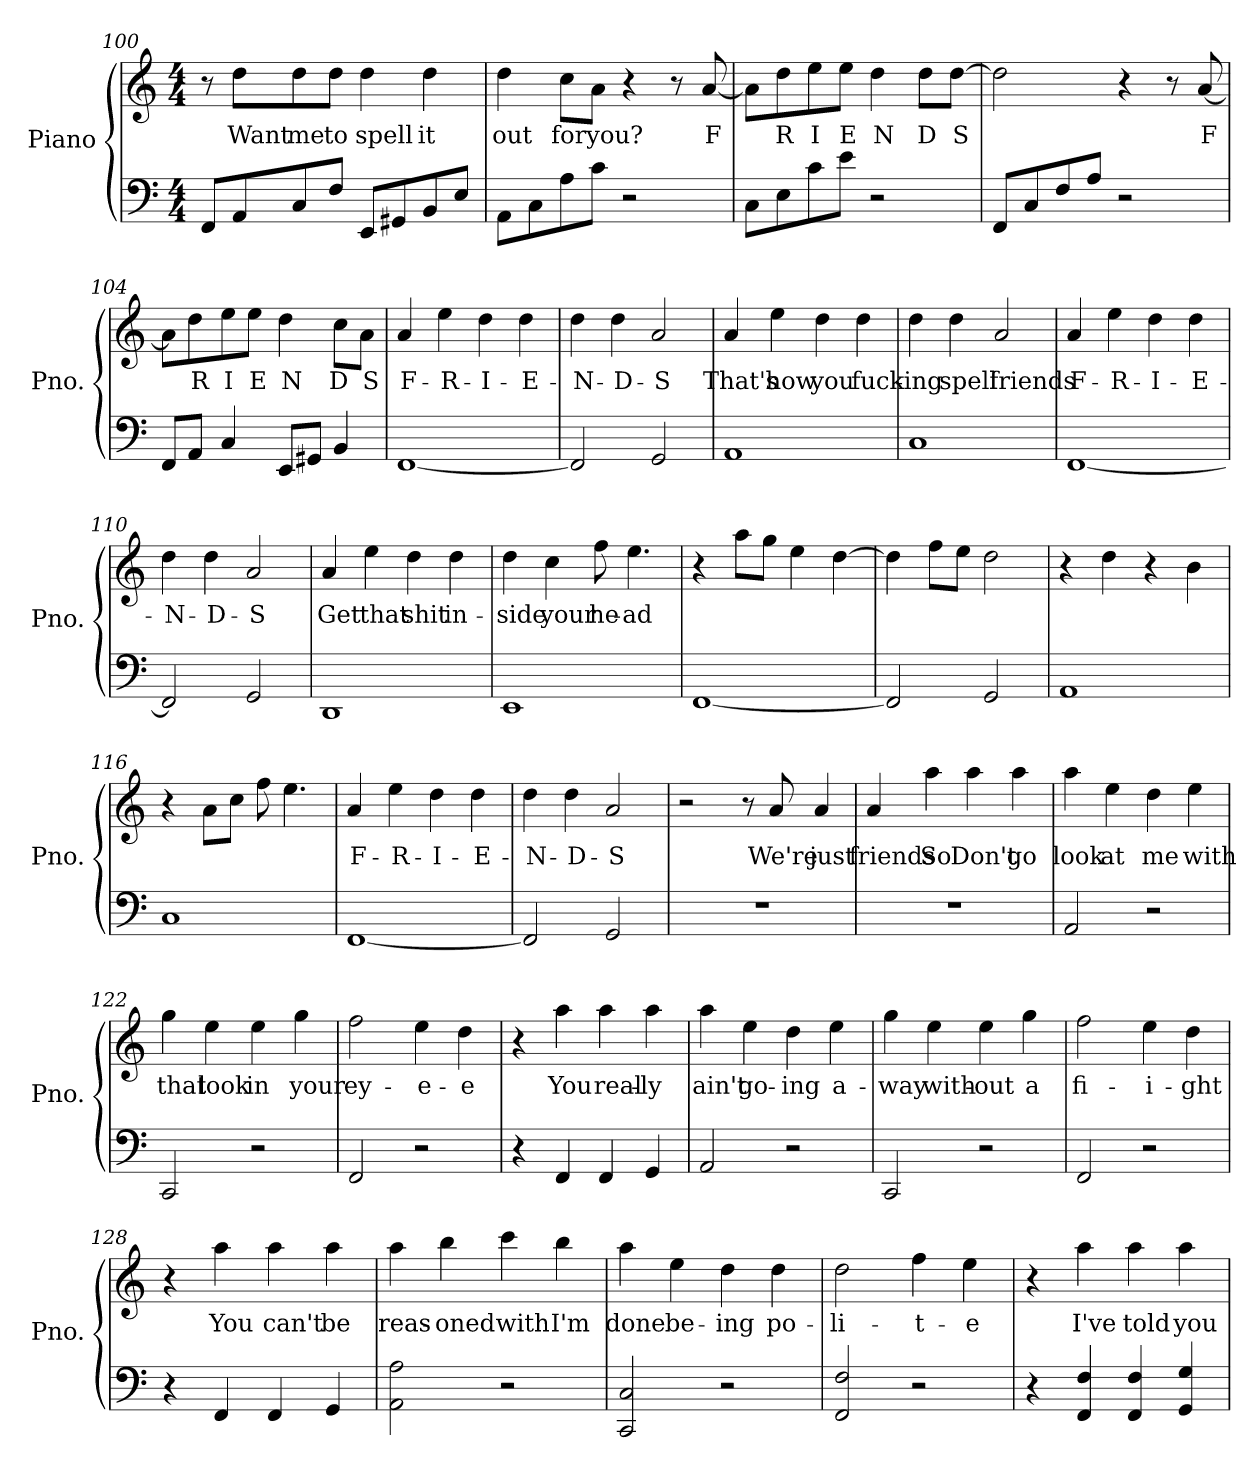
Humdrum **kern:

**kern	**kern	**text
*part1	*part1	*part1
*staff2	*staff1	*staff1
*I"Piano	*	*
*I'Pno.	*	*
!!LO:LB:g=z
*clefF4	*clefG2	*
*k[]	*k[]	*
*M4/4	*M4/4	*
=100	=100	=100
8FF/L	8r	.
8AA/	8dd\L	Want
8C/	8dd\	me
8F/J	8dd\J	to
8EE/L	4dd\	spell
8GG#X/	.	.
8BB/	4dd\	it
8E/J	.	.
=101	=101	=101
8AA\L	4dd\	out
8C\	.	.
8A\	8cc\L	for
8c\J	8a\J	you?
2r	4r	.
.	8r	.
.	[8a/	F
=102	=102	=102
8C\L	8a\L]	.
8E\	8dd\	R
8c\	8ee\	I
8e\J	8ee\J	E
2r	4dd\	N
.	8dd\L	D
.	[8dd\J	S
=103	=103	=103
8FF/L	2dd\]	.
8C/	.	.
8F/	.	.
8A/J	.	.
2r	4r	.
.	8r	.
.	[8a/	F
!!LO:LB:g=z
=104	=104	=104
8FF/L	8a\L]	.
8AA/J	8dd\	R
4C/	8ee\	I
.	8ee\J	E
8EE/L	4dd\	N
8GG#X/J	.	.
4BB/	8cc\L	D
.	8a\J	S
=105	=105	=105
[1FF	4a/	F-
.	4ee\	-R-
.	4dd\	-I-
.	4dd\	-E-
=106	=106	=106
2FF/]	4dd\	-N-
.	4dd\	-D-
2GG/	2a/	-S
=107	=107	=107
1AA	4a/	That's
.	4ee\	how
.	4dd\	you
.	4dd\	fuck-
=108	=108	=108
1C	4dd\	-ing
.	4dd\	spell
.	2a/	friends
=109	=109	=109
[1FF	4a/	F-
.	4ee\	-R-
.	4dd\	-I-
.	4dd\	-E-
=110	=110	=110
2FF/]	4dd\	-N-
.	4dd\	-D-
2GG/	2a/	-S
!!LO:LB:g=z
=111	=111	=111
1DD	4a/	Get
.	4ee\	that
.	4dd\	shit
.	4dd\	in-
=112	=112	=112
1EE	4dd\	-side
.	4cc\	your
.	8ff\	he-
.	4.ee\	-ad
=113	=113	=113
[1FF	4r	.
.	8aa\L	.
.	8gg\J	.
.	4ee\	.
.	[4dd\	.
=114	=114	=114
2FF/]	4dd\]	.
.	8ff\L	.
.	8ee\J	.
2GG/	2dd\	.
=115	=115	=115
1AA	4r	.
.	4dd\	.
.	4r	.
.	4b\	.
=116	=116	=116
1C	4r	.
.	8a\L	.
.	8cc\J	.
.	8ff\	.
.	4.ee\	.
=117	=117	=117
[1FF	4a/	F-
.	4ee\	-R-
.	4dd\	-I-
.	4dd\	-E-
=118	=118	=118
2FF/]	4dd\	-N-
.	4dd\	-D-
2GG/	2a/	-S
!!LO:PB:g=z
=119	=119	=119
1r	2r	.
.	8r	.
.	8a/	We're
.	4a/	just
=120	=120	=120
1r	4a/	friends
.	4aa\	So
.	4aa\	Don't
.	4aa\	go
=121	=121	=121
2AA/	4aa\	look
.	4ee\	at
2r	4dd\	me
.	4ee\	with
=122	=122	=122
2CC/	4gg\	that
.	4ee\	look
2r	4ee\	in
.	4gg\	your
=123	=123	=123
2FF/	2ff\	ey-
2r	4ee\	-e-
.	4dd\	-e
=124	=124	=124
4r	4r	.
4FF/	4aa\	You
4FF/	4aa\	real-
4GG/	4aa\	-ly
!!LO:LB:g=z
=125	=125	=125
2AA/	4aa\	ain't
.	4ee\	go-
2r	4dd\	-ing
.	4ee\	a-
=126	=126	=126
2CC/	4gg\	-way
.	4ee\	with-
2r	4ee\	-out
.	4gg\	a
=127	=127	=127
2FF/	2ff\	fi-
2r	4ee\	-i-
.	4dd\	-ght
=128	=128	=128
4r	4r	.
4FF/	4aa\	You
4FF/	4aa\	can't
4GG/	4aa\	be
=129	=129	=129
2AA\ 2A\	4aa\	reas-
.	4bb\	-oned
2r	4ccc\	with
.	4bb\	I'm
=130	=130	=130
2CC/ 2C/	4aa\	done
.	4ee\	be-
2r	4dd\	-ing
.	4dd\	po-
!!LO:LB:g=z
=131	=131	=131
2FF/ 2F/	2dd\	-li-
2r	4ff\	-t-
.	4ee\	-e
=132	=132	=132
4r	4r	.
4FF/ 4F/	4aa\	I've
4FF/ 4F/	4aa\	told
4GG/ 4G/	4aa\	you
=	=	=
*-	*-	*-
